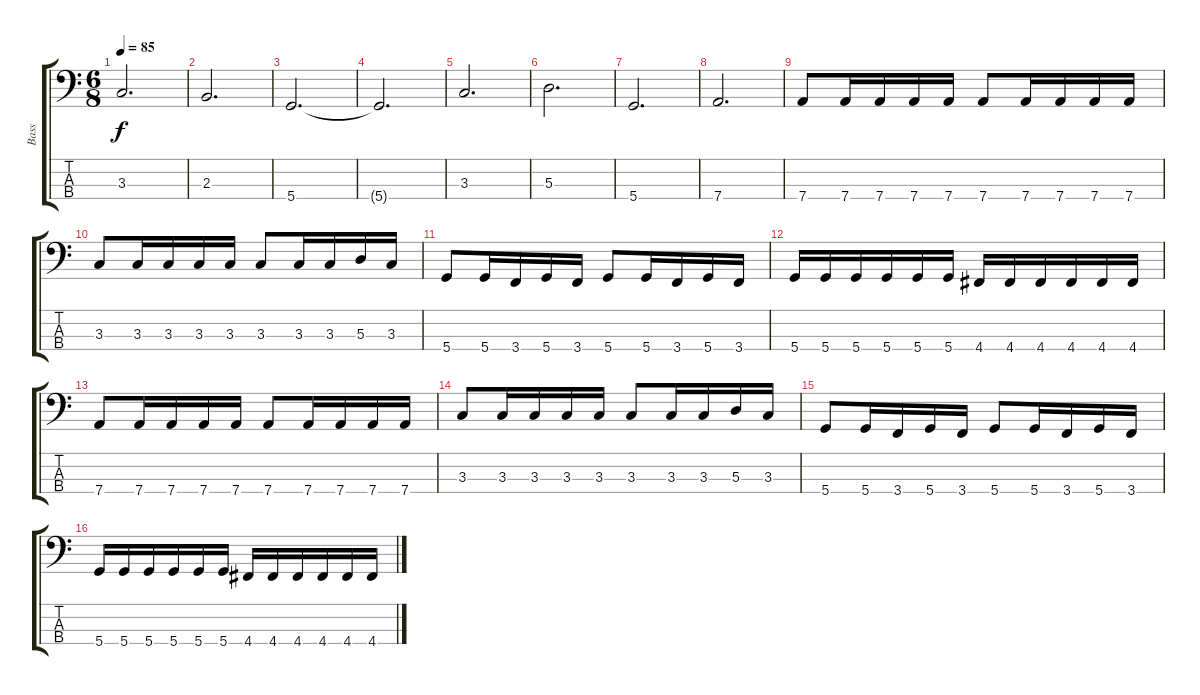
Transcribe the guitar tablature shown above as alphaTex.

\track ("Bass" "Bass") {instrument electricbassfinger}
\staff {score tabs}
\tuning (G2 D2 A1 D1) {hide}
\ts (6 8)
\tempo 85
\clef f4
\ks c
3.3.2{d dy f} |
2.3.2{d} |
5.4.2{d} |
5.4{t}.2{d} |
3.3.2{d} |
5.3.2{d} |
5.4.2{d} |
7.4.2{d} |
7.4.8 7.4.16 7.4.16 7.4.16 7.4.16 7.4.8 7.4.16 7.4.16 7.4.16 7.4.16 |
3.3.8 3.3.16 3.3.16 3.3.16 3.3.16 3.3.8 3.3.16 3.3.16 5.3.16 3.3.16 |
5.4.8 5.4.16 3.4.16 5.4.16 3.4.16 5.4.8 5.4.16 3.4.16 5.4.16 3.4.16 |
5.4.16 5.4.16 5.4.16 5.4.16 5.4.16 5.4.16 4.4.16 4.4.16 4.4.16 4.4.16 4.4.16 4.4.16 |
7.4.8 7.4.16 7.4.16 7.4.16 7.4.16 7.4.8 7.4.16 7.4.16 7.4.16 7.4.16 |
3.3.8 3.3.16 3.3.16 3.3.16 3.3.16 3.3.8 3.3.16 3.3.16 5.3.16 3.3.16 |
5.4.8 5.4.16 3.4.16 5.4.16 3.4.16 5.4.8 5.4.16 3.4.16 5.4.16 3.4.16 |
5.4.16 5.4.16 5.4.16 5.4.16 5.4.16 5.4.16 4.4.16 4.4.16 4.4.16 4.4.16 4.4.16 4.4.16
